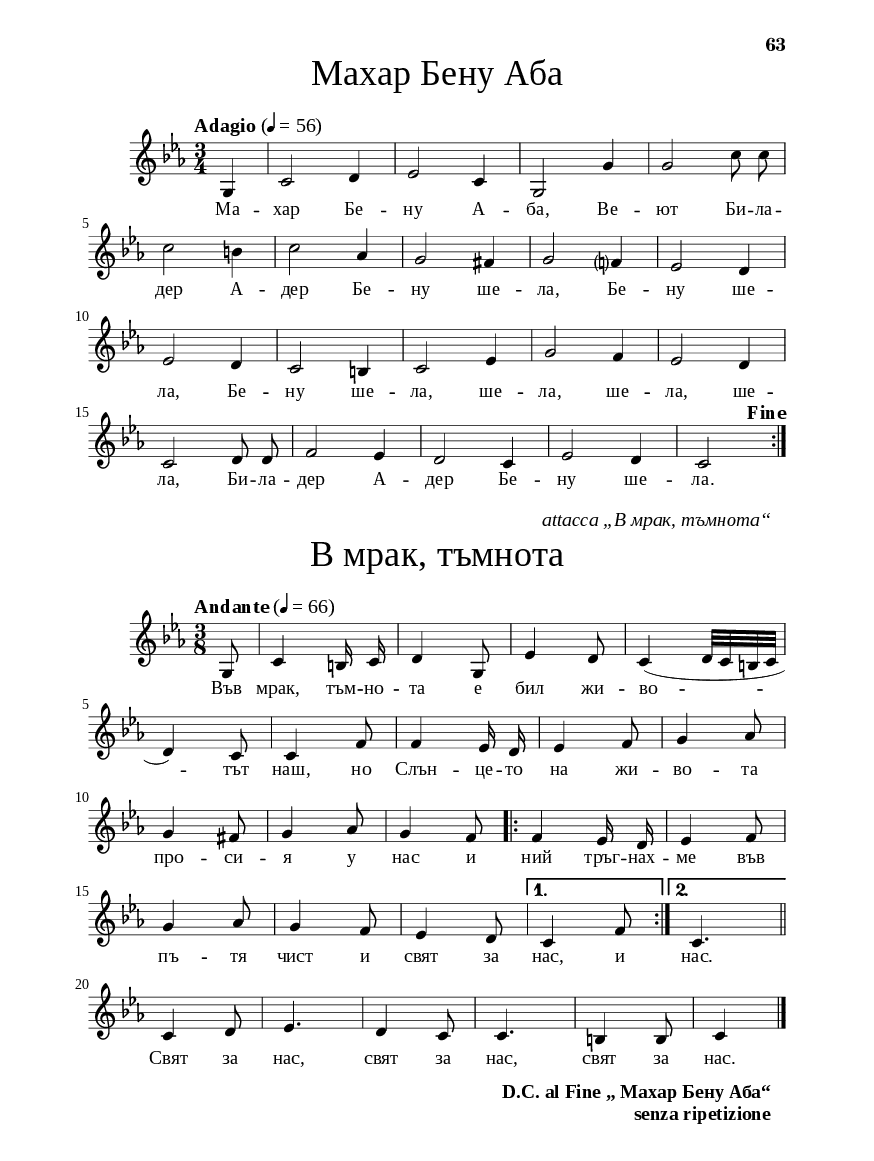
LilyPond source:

\version "2.24.4"

% include paper part and global functions
\include "include/globals.ily"

\bookpart {
  \label #'ref080
  \tocItem \markup "Махар Бену Аба"
  \paper {
      print-first-page-number = ##t
      bookpart-level-page-numbering = ##t
    print-all-headers = ##t
    print-page-number = ##t
      first-page-number = #63


    % put page numbers on the top and change the font style.
    oddHeaderMarkup = \markup
    \fill-line {
      ""
      \unless \on-first-page-of-part \fromproperty #'header:instrument
      \if \should-print-page-number \abs-fontsize #7 { \number \fromproperty #'page:page-number-string }
    }
    %% evenHeaderMarkup would inherit the value of
    %% oddHeaderMarkup if it were not defined here
    evenHeaderMarkup = \markup
    \fill-line {
      \if \should-print-page-number \abs-fontsize #7 { \number \fromproperty #'page:page-number-string }
      \unless \on-first-page-of-part \fromproperty #'header:instrument
      ""
    }

    oddFooterMarkup = \markup ""

    evenFooterMarkup = ""
    left-margin = 1.5\cm
    right-margin = 1.5\cm
    top-margin = 1\cm
    bottom-margin = 1.2\cm
    ragged-bottom = ##t % do not spread the staves to fill the whole vertical space
    top-markup-spacing.basic-distance = 0\mm % margin between page number and system for the first page
    top-system-spacing.basic-distance = 10\mm % margin between page number and system for the other pages

    % change distance between staves
    system-system-spacing =
    #'((basic-distance . 12)
       (minimum-distance . 6)
       (padding . 1)
       (stretchability . 12))
  }
  \score {
    \include "include/score-layout.ily"

    \new Voice \relative c' {
      \clef treble
      \key c \minor
      \time 3/4
      \tempoFunc "Adagio" 4 "56"

      \autoBeamOff

      \partial 4

      \repeat volta 2 {
        g4 | c2 d4 | es2 c 4 |  g2 g'4 | g2 c8 c8 | \break
        c2 b4 |  c2 as4 | g2 fis4 |g2 f?4 | es2 d4 | \break
        es2 d4 | c2 b4 | c2 es4 | g2 f4 | es2 d4 |  \break
        c2 d8 d | f2 es4 | d2 c4 | es2 d4 | \tempo "          Fine" c2
      }

    }

    \addlyrics {
      Ма -- хар Бе -- ну А -- ба, Ве -- ют
      Би -- ла -- дер А -- дер Бе -- ну ше -- ла,
      Бе -- ну ше -- ла, Бе -- ну ше -- ла,
      ше -- ла, ше -- ла, ше -- ла,
      Би -- ла -- дер А -- дер Бе -- ну ше -- ла.
    }

    \header {
      title = \titleFunc #'ref_desc_10 "Махар Бену Аба" "Mahar Benu Aba"
    }

    \midi{}

  } % score

  \markup \huge \italic \dc-one-nobold "attacca „В мрак, тъмнота“"

  \label #'ref080_1
  \tocItem \markup "В мрак, тъмнота"


  \score {
    \include "include/score-layout.ily"
    \new Voice \absolute {
      \clef treble
      \key c \minor
      \time 3/8
      \tempoFunc "Andante" 4 "66"

      \partial 8

      g8  | c'4 \autoBeamOff b16 c' | \autoBeamOn d'4 g8 | es'4 d'8 |  c'4 ( d'32 c' b c'  | \break

      d'4 ) c'8 | c'4 f'8 |  \autoBeamOff f'4 es'16 d' | es'4 f'8 | g'4 as'8 |\break

      g'4 fis'8 | g'4 as'8 | g'4 f'8 |   \repeat volta 2 {
        f'4 es'16 d' |  es'4 f'8 | \break

        g'4 as'8 | g'4 f'8 | es'4 d'8
      }  \alternative { { c'4 f'8 } {  c'4. } } \bar "||"  \break  |

      c'4 d'8 |  es'4. |  d'4 c'8 | c'4. | b4 b8 | c'4  \bar "|."
    }

    \addlyrics {
      Във мрак, тъм
      -- но -- та е бил жи -- во -- тът наш, но Слън
      -- це -- то на жи -- во -- та про -- си -- я у
      нас и ний тръг -- нах -- ме във пъ -- тя чист
      и свят за нас, и нас. Свят за нас, свят за
      нас, свят за нас.
    }

    \header {
      title = \titleFunc #'ref_desc_6 "В мрак, тъмнота" "V mrak, tămnota"
    }

    \midi{}

  }

  \markup \dc-two "D.C. al Fine „ Махар Бену Аба“" "senza ripetizione"


} % bookpart
